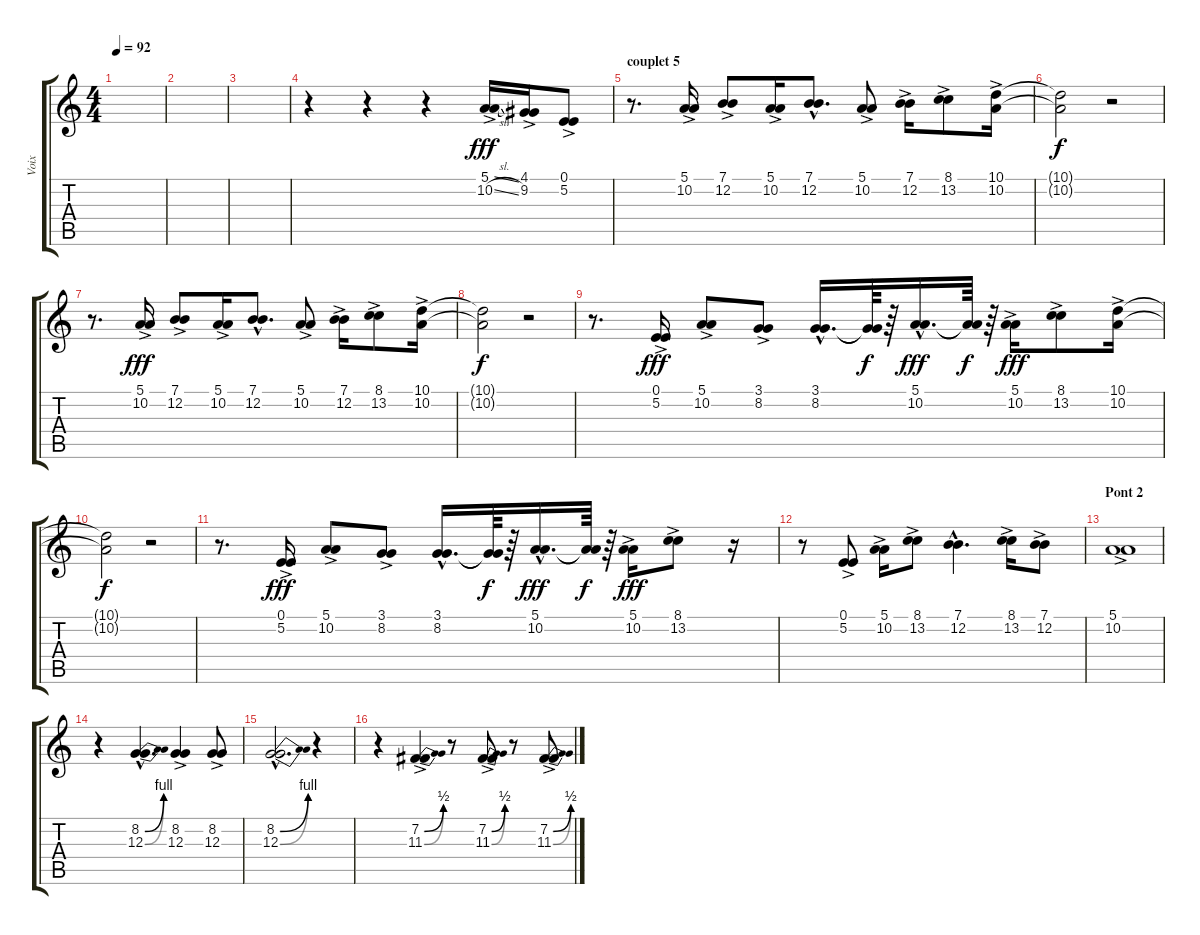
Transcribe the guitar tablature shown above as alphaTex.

\track ("Voix" "Voix") {instrument baritonesax}
\staff {score tabs}
\tuning (E4 B3 G3 D3 A2 E2) {hide}
\ts (4 4)
\tempo 92
\clef g2
\ks c
|
|
|
r.4 r.4 r.4 (5.1{sl ac} 10.2{sl ac}).16{dy fff} (4.1{ac} 9.2{ac}).16 (0.1{ac} 5.2{ac}).8 |
\section ("" "couplet 5")
r.8{d} (5.1{ac} 10.2{ac}).16 (7.1{ac} 12.2{ac}).8 (5.1{ac} 10.2{ac}).16 (7.1{hac} 12.2{hac}).8{d} (5.1{ac} 10.2{ac}).8 (7.1{ac} 12.2{ac}).16 (8.1{ac} 13.2{ac}).8 (10.1{ac} 10.2{ac}).16 |
(10.1{t} 10.2{t}).2{dy f} r.2 |
r.8{d} (5.1{ac} 10.2{ac}).16{dy fff} (7.1{ac} 12.2{ac}).8 (5.1{ac} 10.2{ac}).16 (7.1{hac} 12.2{hac}).8{d} (5.1{ac} 10.2{ac}).8 (7.1{ac} 12.2{ac}).16 (8.1{ac} 13.2{ac}).8 (10.1{ac} 10.2{ac}).16 |
(10.1{t} 10.2{t}).2{dy f} r.2 |
r.8{d} (0.1{ac} 5.2{ac}).16{dy fff} (5.1{ac} 10.2{ac}).8 (3.1{ac} 8.2{ac}).8 (3.1{hac} 8.2{hac}).16{d} (3.1{t} 8.2{t}).64{dy f} r.64 (5.1{hac} 10.2{hac}).16{d dy fff} (5.1{t} 10.2{t}).64{dy f} r.64 (5.1{ac} 10.2{ac}).16{dy fff} (8.1{ac} 13.2{ac}).8 (10.1{ac} 10.2{ac}).16 |
(10.1{t} 10.2{t}).2{dy f} r.2 |
r.8{d} (0.1{ac} 5.2{ac}).16{dy fff} (5.1{ac} 10.2{ac}).8 (3.1{ac} 8.2{ac}).8 (3.1{hac} 8.2{hac}).16{d} (3.1{t} 8.2{t}).64{dy f} r.64 (5.1{hac} 10.2{hac}).16{d dy fff} (5.1{t} 10.2{t}).64{dy f} r.64 (5.1{ac} 10.2{ac}).16{dy fff} (8.1{ac} 13.2{ac}).8 r.16 |
r.8 (0.1{ac} 5.2{ac}).8 (5.1{ac} 10.2{ac}).16 (8.1{ac} 13.2{ac}).8 (7.1{hac} 12.2{hac}).4{d} (8.1{ac} 13.2{ac}).16 (7.1{ac} 12.2{ac}).8 |
\section ("" "Pont 2")
(5.1{ac} 10.2{ac}).1 |
r.4 (8.2{be (bend 0 0 60 4) hac} 12.3{be (bend 0 0 60 4) hac}).4{d} (8.2{ac} 12.3{ac}).4 (8.2{ac} 12.3).8 |
(8.2{be (bend 0 0 60 4) hac} 12.3{be (bend 0 0 60 4) hac}).2{d} r.4 |
r.4 (7.2{be (bend 0 0 60 2) ac} 11.3{be (bend 0 0 60 2) ac}).4 r.8 (7.2{be (bend 0 0 60 2) ac} 11.3{be (bend 0 0 60 2) ac}).8 r.8 (7.2{be (bend 0 0 60 2) ac} 11.3{be (bend 0 0 60 2) ac}).8
